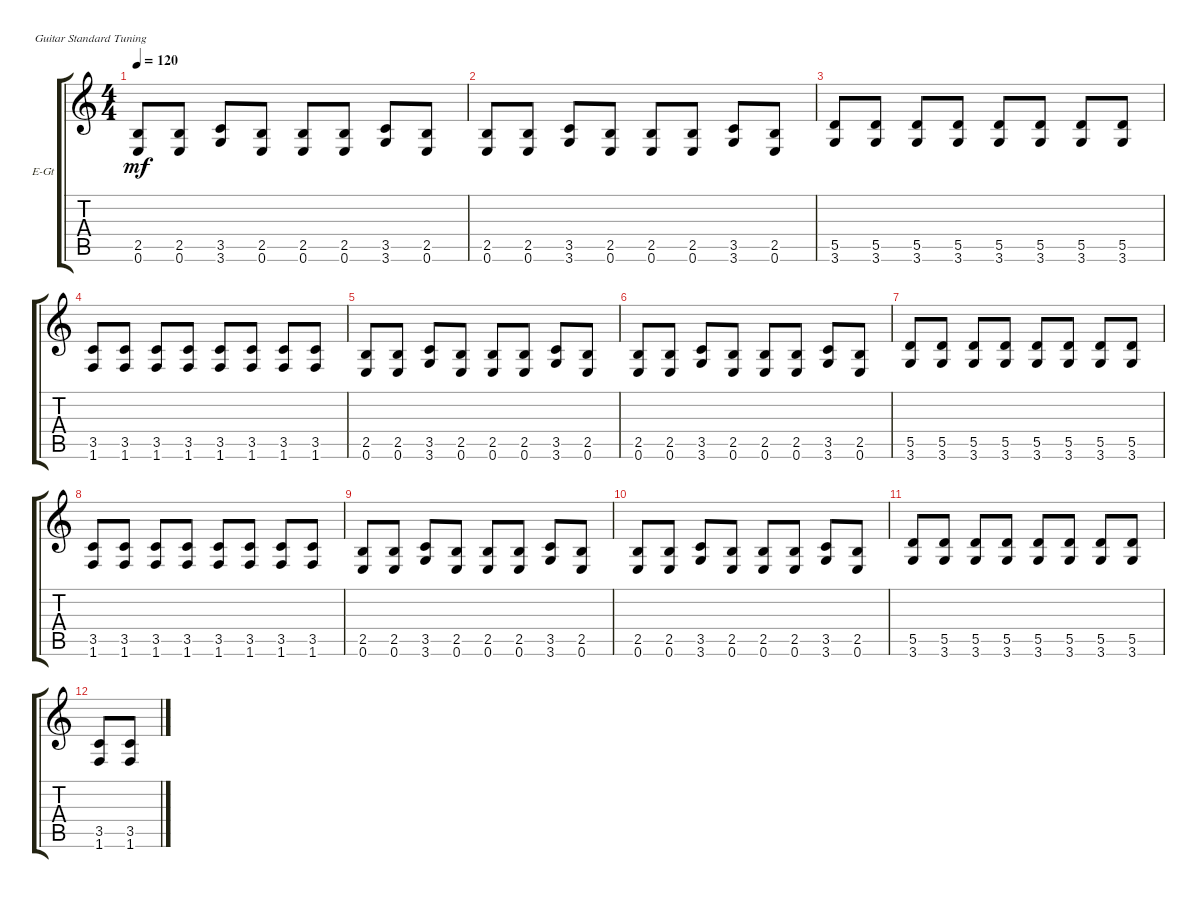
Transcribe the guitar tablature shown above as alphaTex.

\defaultSystemsLayout 4
\bracketExtendMode groupsimilarinstruments
\firstSystemTrackNameOrientation horizontal
\otherSystemsTrackNameOrientation horizontal
\track ("Electric Guitar" "E-Gt") {instrument distortionguitar}
\staff {score tabs}
\tuning (E4 B3 G3 D3 A2 E2)
\ts (4 4)
\tempo 120
\clef g2
\scale
0.333333
\ks c
(0.6 2.5).8{dy mf} (2.5 0.6).8 (3.6 3.5).8 (2.5 0.6).8 (0.6 2.5).8 (2.5 0.6).8 (3.6 3.5).8 (2.5 0.6).8 |
\scale
0.333333 (0.6 2.5).8 (2.5 0.6).8 (3.6 3.5).8 (2.5 0.6).8 (0.6 2.5).8 (2.5 0.6).8 (3.6 3.5).8 (2.5 0.6).8 |
\scale
0.333333 (3.6 5.5).8 (5.5 3.6).8 (3.6 5.5).8 (5.5 3.6).8 (3.6 5.5).8 (3.6 5.5).8 (5.5 3.6).8 (3.6 5.5).8 |
\scale
0.333333 (3.5 1.6).8 (1.6 3.5).8 (3.5 1.6).8 (1.6 3.5).8 (3.5 1.6).8 (1.6 3.5).8 (3.5 1.6).8 (1.6 3.5).8 |
\scale
0.333333 (0.6 2.5).8 (2.5 0.6).8 (3.6 3.5).8 (2.5 0.6).8 (0.6 2.5).8 (2.5 0.6).8 (3.6 3.5).8 (2.5 0.6).8 |
\scale
0.333333 (0.6 2.5).8 (2.5 0.6).8 (3.6 3.5).8 (2.5 0.6).8 (0.6 2.5).8 (2.5 0.6).8 (3.6 3.5).8 (2.5 0.6).8 |
\scale
0.333333 (3.6 5.5).8 (5.5 3.6).8 (3.6 5.5).8 (5.5 3.6).8 (3.6 5.5).8 (3.6 5.5).8 (5.5 3.6).8 (3.6 5.5).8 |
\scale
0.333333 (3.5 1.6).8 (1.6 3.5).8 (3.5 1.6).8 (1.6 3.5).8 (3.5 1.6).8 (1.6 3.5).8 (3.5 1.6).8 (1.6 3.5).8 |
\scale
0.333333 (0.6 2.5).8 (2.5 0.6).8 (3.6 3.5).8 (2.5 0.6).8 (0.6 2.5).8 (2.5 0.6).8 (3.6 3.5).8 (2.5 0.6).8 |
\scale
0.333333 (0.6 2.5).8 (2.5 0.6).8 (3.6 3.5).8 (2.5 0.6).8 (0.6 2.5).8 (2.5 0.6).8 (3.6 3.5).8 (2.5 0.6).8 |
\scale
0.333333 (3.6 5.5).8 (5.5 3.6).8 (3.6 5.5).8 (5.5 3.6).8 (3.6 5.5).8 (3.6 5.5).8 (5.5 3.6).8 (3.6 5.5).8 |
\scale
0.333333 (3.5 1.6).8 (1.6 3.5).8 |
\scale
0.333333 |
\scale
0.333333 |
\scale
0.333333 |
\scale
0.333333
